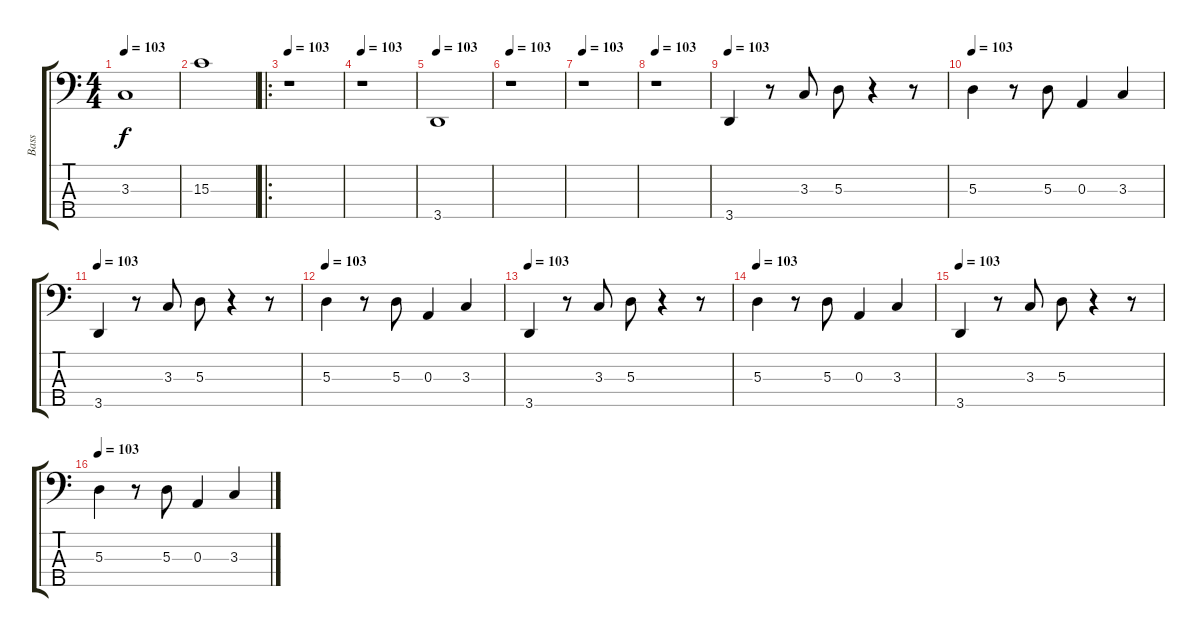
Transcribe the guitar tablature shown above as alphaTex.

\track ("Bass" "Bass") {instrument electricbassfinger}
\staff {score tabs}
\tuning (G2 D2 A1 E1 B0) {hide}
\ts (4 4)
\tempo 103
\clef f4
\ks c
3.3.1{dy f} |
15.3.1 |
\ro
\tempo 103
r.1{instrument electricbassfinger} |
\tempo 103
r.1 |
\tempo 103
3.5.1 |
\tempo 103
r.1 |
\tempo 103
r.1 |
\tempo 103
r.1 |
\tempo 103
3.5.4 r.8 3.3.8 5.3.8 r.4 r.8 |
\tempo 103
5.3.4 r.8 5.3.8 0.3.4 3.3.4 |
\tempo 103
3.5.4 r.8 3.3.8 5.3.8 r.4 r.8 |
\tempo 103
5.3.4 r.8 5.3.8 0.3.4 3.3.4 |
\tempo 103
3.5.4 r.8 3.3.8 5.3.8 r.4 r.8 |
\tempo 103
5.3.4 r.8 5.3.8 0.3.4 3.3.4 |
\tempo 103
3.5.4 r.8 3.3.8 5.3.8 r.4 r.8 |
\tempo 103
5.3.4 r.8 5.3.8 0.3.4 3.3.4
